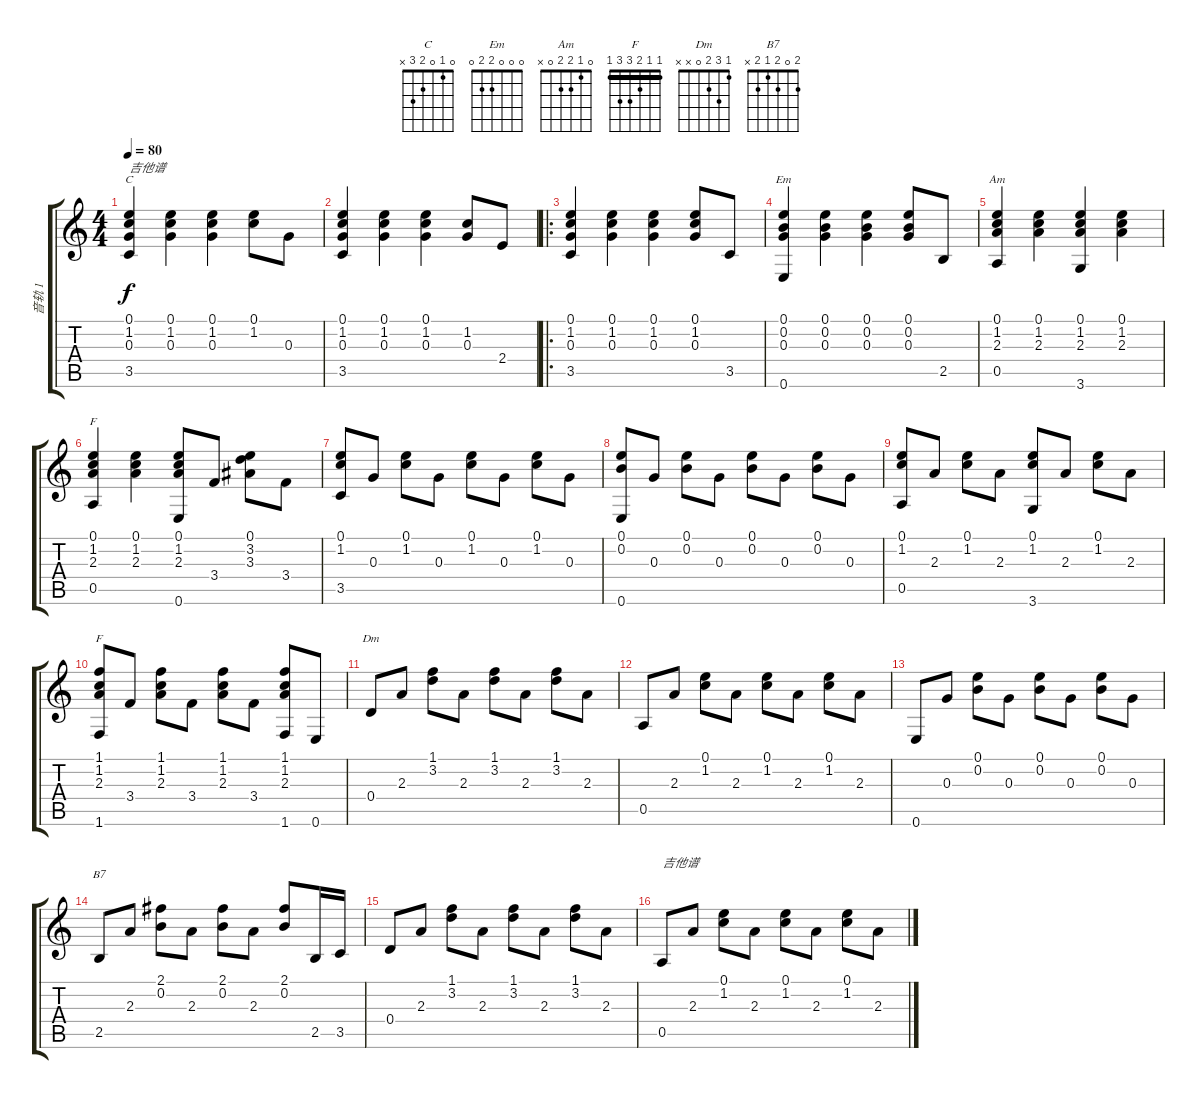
\track ("音轨 1" "音轨 1") {instrument acousticguitarnylon}
\staff {score tabs}
\tuning (E4 B3 G3 D3 A2 E2) {hide}
\chord ("C" 0 1 0 2 3 x)
\chord ("Em" 0 0 0 2 2 0)
\chord ("Am" 0 1 2 2 0 x)
\chord ("F" x 1 2 3 x x)
\chord ("F" 1 1 2 3 3 1) {barre 1}
\chord ("Dm" 1 3 2 0 x x)
\chord ("B7" 2 0 2 1 2 x)
\ts (4 4)
\tempo 80
\clef g2
\ks c
(0.1 1.2 0.3 3.5).4{ch "C" txt "吉他谱" dy f instrument acousticguitarnylon} (0.1 1.2 0.3).4 (0.1 1.2 0.3).4 (0.1 1.2).8 0.3.8 |
(0.1 1.2 0.3 3.5).4 (0.1 1.2 0.3).4 (0.1 1.2 0.3).4 (1.2 0.3).8 2.4.8 |
\ro
(0.1 1.2 0.3 3.5).4 (0.1 1.2 0.3).4 (0.1 1.2 0.3).4 (0.1 1.2 0.3).8 3.5.8 |
(0.1 0.2 0.3 0.6).4{ch "Em"} (0.1 0.2 0.3).4 (0.1 0.2 0.3).4 (0.1 0.2 0.3).8 2.5.8 |
(0.1 1.2 2.3 0.5).4{ch "Am"} (0.1 1.2 2.3).4 (0.1 1.2 2.3 3.6).4 (0.1 1.2 2.3).4 |
(0.1 1.2 2.3 0.5).4{ch "F"} (0.1 1.2 2.3).4 (0.1 1.2 2.3 0.6).8 3.4.8 (0.1 3.2 3.3).8 3.4.8 |
(0.1 1.2 3.5).8 0.3.8 (0.1 1.2).8 0.3.8 (0.1 1.2).8 0.3.8 (0.1 1.2).8 0.3.8 |
(0.1 0.2 0.6).8 0.3.8 (0.1 0.2).8 0.3.8 (0.1 0.2).8 0.3.8 (0.1 0.2).8 0.3.8 |
(0.1 1.2 0.5).8 2.3.8 (0.1 1.2).8 2.3.8 (0.1 1.2 3.6).8 2.3.8 (0.1 1.2).8 2.3.8 |
(1.1 1.2 2.3 1.6).8{ch "F"} 3.4.8 (1.1 1.2 2.3).8 3.4.8 (1.1 1.2 2.3).8 3.4.8 (1.1 1.2 2.3 1.6).8 0.6.8 |
0.4.8{ch "Dm"} 2.3.8 (1.1 3.2).8 2.3.8 (1.1 3.2).8 2.3.8 (1.1 3.2).8 2.3.8 |
0.5.8 2.3.8 (0.1 1.2).8 2.3.8 (0.1 1.2).8 2.3.8 (0.1 1.2).8 2.3.8 |
0.6.8 0.3.8 (0.1 0.2).8 0.3.8 (0.1 0.2).8 0.3.8 (0.1 0.2).8 0.3.8 |
2.5.8{ch "B7"} 2.3.8 (2.1 0.2).8 2.3.8 (2.1 0.2).8 2.3.8 (2.1 0.2).8 2.5.16 3.5.16 |
0.4.8 2.3.8 (1.1 3.2).8 2.3.8 (1.1 3.2).8 2.3.8 (1.1 3.2).8 2.3.8 |
0.5.8{txt "吉他谱"} 2.3.8 (0.1 1.2).8 2.3.8 (0.1 1.2).8 2.3.8 (0.1 1.2).8 2.3.8
